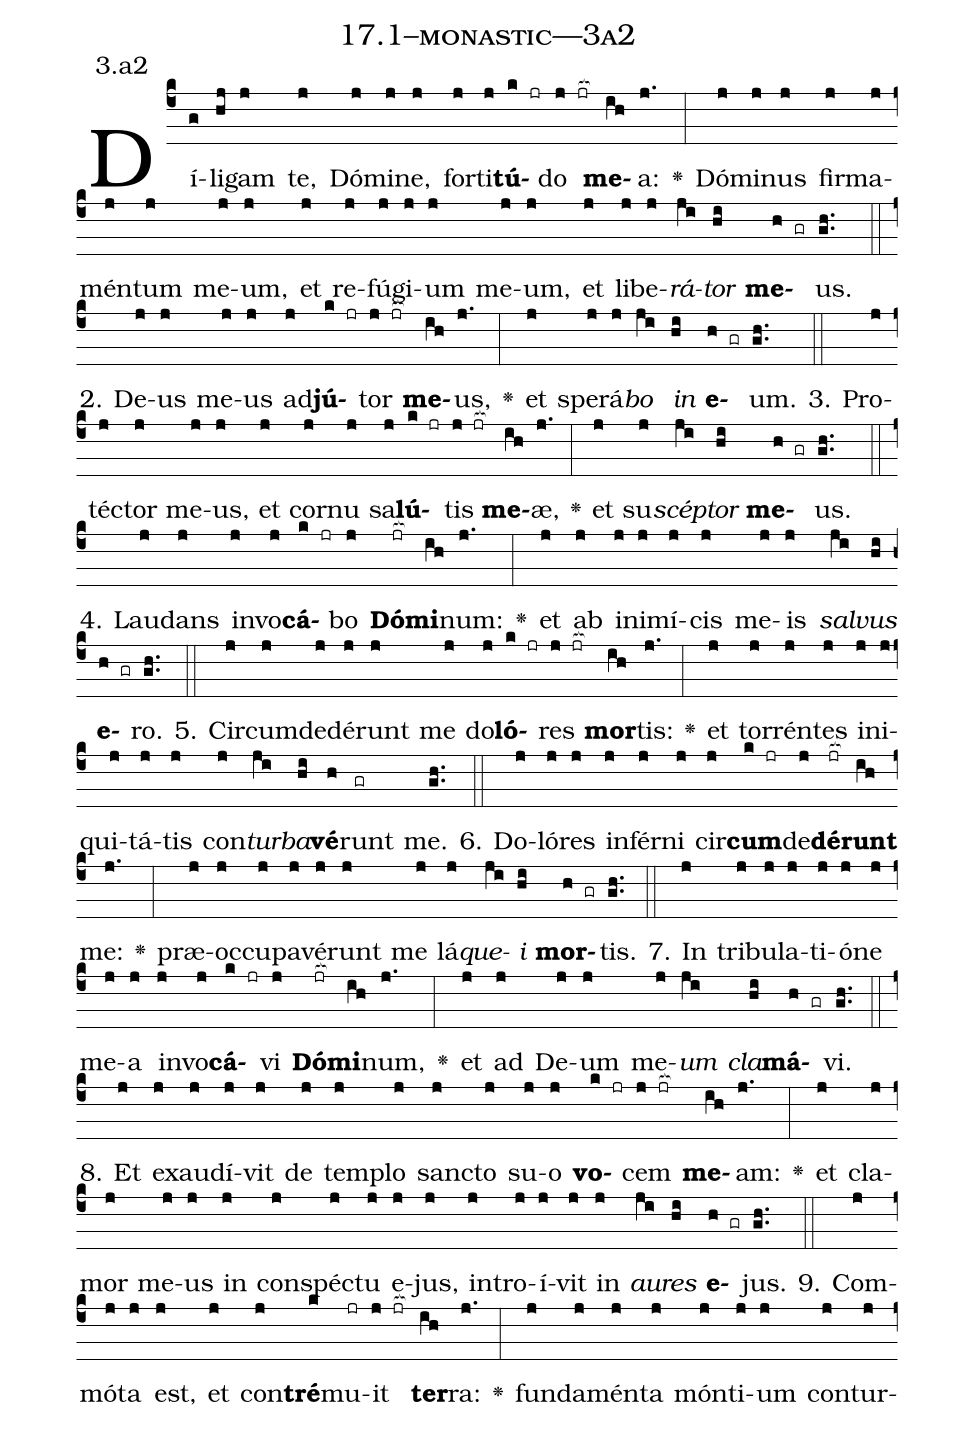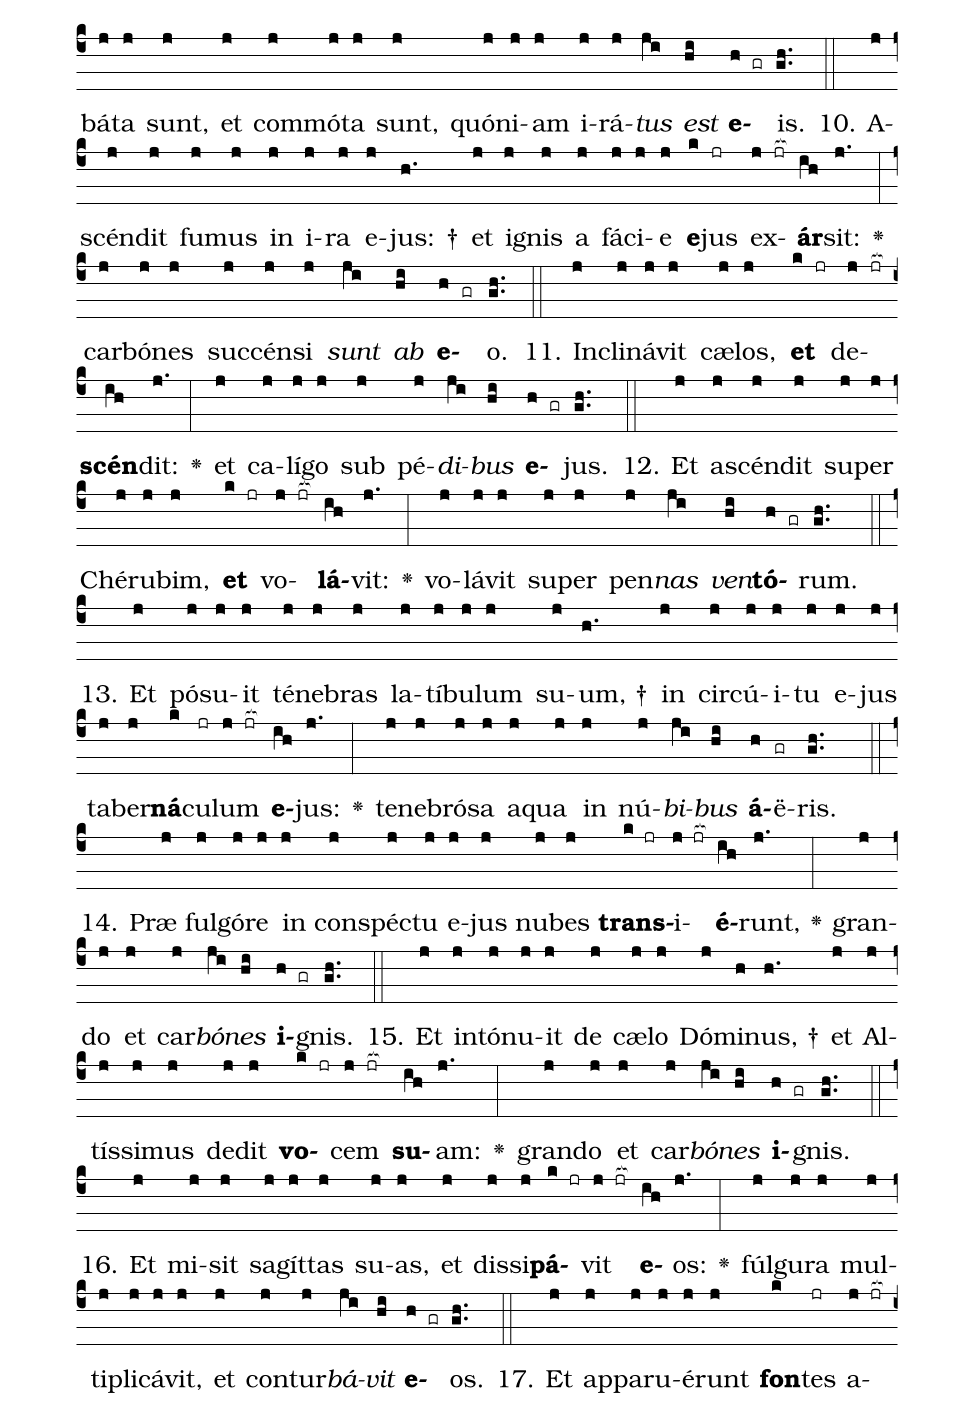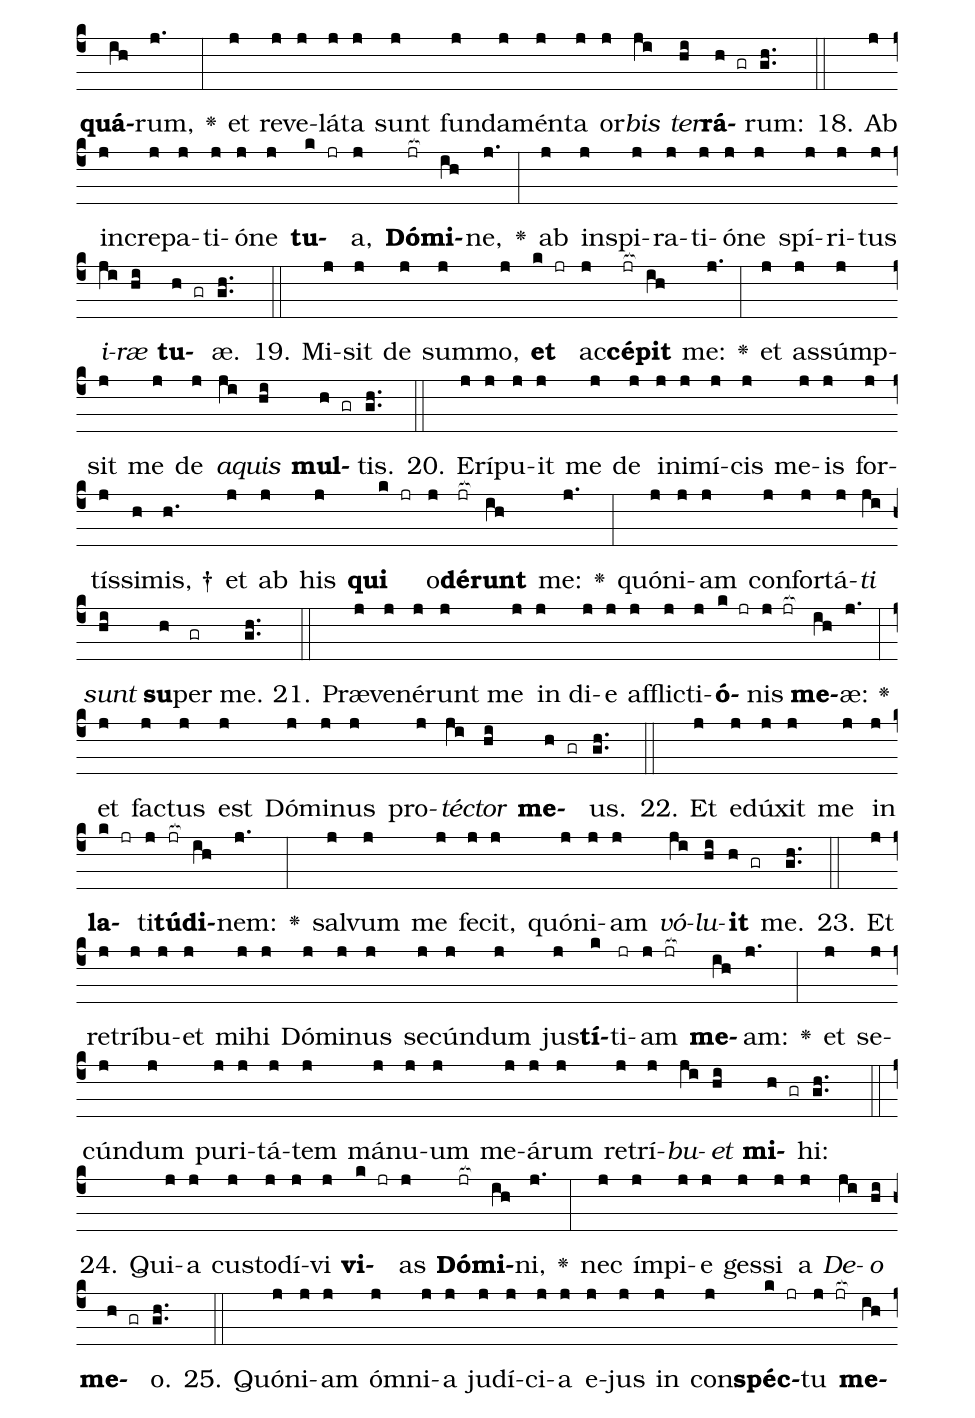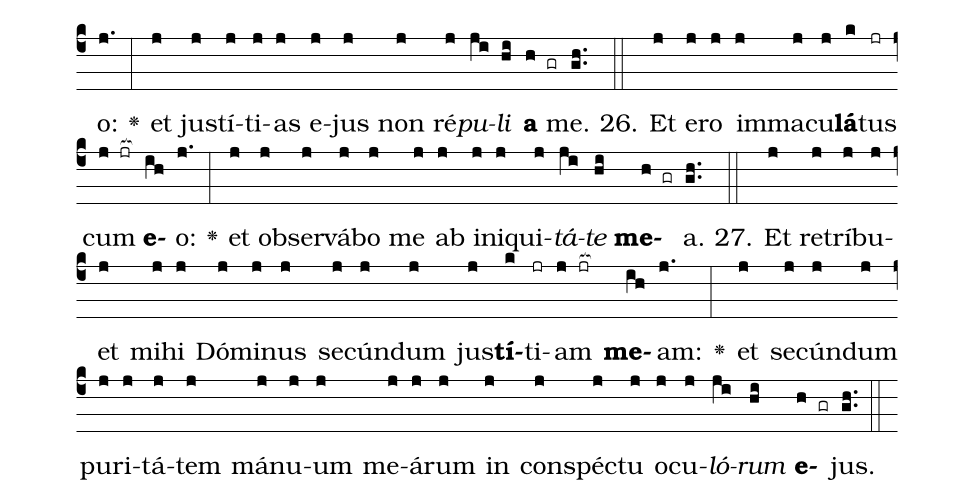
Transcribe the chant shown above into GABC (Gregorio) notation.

name: 17.1--monastic---3a2;
annotation: 3.a2;
%%
(c4)Dí(g)li(hj)gam(j) te,(j) Dó(j)mi(j)ne,(j) for(j)ti(j)<b>tú</b>(k jr)do(j jr[ocb:1{]) <b>me</b>(ih[ocb:0}])a:(j.) <v>\greheightstar</v>(:) Dó(j)mi(j)nus(j) fir(j)ma(j)mén(j)tum(j) me(j)um,(j) et(j) re(j)fú(j)gi(j)um(j) me(j)um,(j) et(j) li(j)be(j)<i>rá</i>(ji)<i>tor</i>(hi) <b>me</b>(h gr)us.(gh..) (::)
2. De(j)us(j) me(j)us(j) ad(j)<b>jú</b>(k jr)tor(j jr[ocb:1{]) <b>me</b>(ih[ocb:0}])us,(j.) <v>\greheightstar</v>(:) et(j) spe(j)rá(j)<i>bo</i>(ji) <i>in</i>(hi) <b>e</b>(h gr)um.(gh..) (::)
3. Pro(j)téc(j)tor(j) me(j)us,(j) et(j) cor(j)nu(j) sa(j)<b>lú</b>(k jr)tis(j jr[ocb:1{]) <b>me</b>(ih[ocb:0}])æ,(j.) <v>\greheightstar</v>(:) et(j) su(j)<i>scép</i>(ji)<i>tor</i>(hi) <b>me</b>(h gr)us.(gh..) (::)
4. Lau(j)dans(j) in(j)vo(j)<b>cá</b>(k jr)bo(j) <b>Dó</b>(jr[ocb:1{])<b>mi</b>(ih[ocb:0}])num:(j.) <v>\greheightstar</v>(:) et(j) ab(j) in(j)i(j)mí(j)cis(j) me(j)is(j) <i>sal</i>(ji)<i>vus</i>(hi) <b>e</b>(h gr)ro.(gh..) (::)
5. Cir(j)cum(j)de(j)dé(j)runt(j) me(j) do(j)<b>ló</b>(k jr)res(j jr[ocb:1{]) <b>mor</b>(ih[ocb:0}])tis:(j.) <v>\greheightstar</v>(:) et(j) tor(j)rén(j)tes(j) in(j)i(j)qui(j)tá(j)tis(j) con(j)<i>tur</i>(ji)<i>ba</i>(hi)<b>vé</b>(h)runt(gr) me.(gh..) (::)
6. Do(j)ló(j)res(j) in(j)fér(j)ni(j) cir(j)<b>cum</b>(k jr)de(j)<b>dé</b>(jr[ocb:1{])<b>runt</b>(ih[ocb:0}]) me:(j.) <v>\greheightstar</v>(:) præ(j)oc(j)cu(j)pa(j)vé(j)runt(j) me(j) lá(j)<i>que</i>(ji)<i>i</i>(hi) <b>mor</b>(h gr)tis.(gh..) (::)
7. In(j) tri(j)bu(j)la(j)ti(j)ó(j)ne(j) me(j)a(j) in(j)vo(j)<b>cá</b>(k jr)vi(j) <b>Dó</b>(jr[ocb:1{])<b>mi</b>(ih[ocb:0}])num,(j.) <v>\greheightstar</v>(:) et(j) ad(j) De(j)um(j) me(j)<i>um</i>(ji) <i>cla</i>(hi)<b>má</b>(h gr)vi.(gh..) (::)
8. Et(j) ex(j)au(j)dí(j)vit(j) de(j) tem(j)plo(j) sanc(j)to(j) su(j)o(j) <b>vo</b>(k jr)cem(j jr[ocb:1{]) <b>me</b>(ih[ocb:0}])am:(j.) <v>\greheightstar</v>(:) et(j) cla(j)mor(j) me(j)us(j) in(j) con(j)spéc(j)tu(j) e(j)jus,(j) in(j)tro(j)í(j)vit(j) in(j) <i>au</i>(ji)<i>res</i>(hi) <b>e</b>(h gr)jus.(gh..) (::)
9. Com(j)mó(j)ta(j) est,(j) et(j) con(j)<b>tré</b>(k)mu(jr)it(j jr[ocb:1{]) <b>ter</b>(ih[ocb:0}])ra:(j.) <v>\greheightstar</v>(:) fun(j)da(j)mén(j)ta(j) món(j)ti(j)um(j) con(j)tur(j)bá(j)ta(j) sunt,(j) et(j) com(j)mó(j)ta(j) sunt,(j) quón(j)i(j)am(j) i(j)rá(j)<i>tus</i>(ji) <i>est</i>(hi) <b>e</b>(h gr)is.(gh..) (::)
10. A(j)scén(j)dit(j) fu(j)mus(j) in(j) i(j)ra(j) e(j)jus: †(h.) et(j) i(j)gnis(j) a(j) fá(j)ci(j)e(j) <b>e</b>(k)jus(jr) ex(j jr[ocb:1{])<b>ár</b>(ih[ocb:0}])sit:(j.) <v>\greheightstar</v>(:) car(j)bó(j)nes(j) suc(j)cén(j)si(j) <i>sunt</i>(ji) <i>ab</i>(hi) <b>e</b>(h gr)o.(gh..) (::)
11. In(j)cli(j)ná(j)vit(j) cæ(j)los,(j) <b>et</b>(k jr) de(j jr[ocb:1{])<b>scén</b>(ih[ocb:0}])dit:(j.) <v>\greheightstar</v>(:) et(j) ca(j)lí(j)go(j) sub(j) pé(j)<i>di</i>(ji)<i>bus</i>(hi) <b>e</b>(h gr)jus.(gh..) (::)
12. Et(j) a(j)scén(j)dit(j) su(j)per(j) Ché(j)ru(j)bim,(j) <b>et</b>(k jr) vo(j jr[ocb:1{])<b>lá</b>(ih[ocb:0}])vit:(j.) <v>\greheightstar</v>(:) vo(j)lá(j)vit(j) su(j)per(j) pen(j)<i>nas</i>(ji) <i>ven</i>(hi)<b>tó</b>(h gr)rum.(gh..) (::)
13. Et(j) pó(j)su(j)it(j) té(j)ne(j)bras(j) la(j)tí(j)bu(j)lum(j) su(j)um, †(h.) in(j) cir(j)cú(j)i(j)tu(j) e(j)jus(j) ta(j)ber(j)<b>ná</b>(k)cu(jr)lum(j jr[ocb:1{]) <b>e</b>(ih[ocb:0}])jus:(j.) <v>\greheightstar</v>(:) te(j)ne(j)bró(j)sa(j) a(j)qua(j) in(j) nú(j)<i>bi</i>(ji)<i>bus</i>(hi) <b>á</b>(h)ë(gr)ris.(gh..) (::)
14. Præ(j) ful(j)gó(j)re(j) in(j) con(j)spéc(j)tu(j) e(j)jus(j) nu(j)bes(j) <b>trans</b>(k jr)i(j jr[ocb:1{])<b>é</b>(ih[ocb:0}])runt,(j.) <v>\greheightstar</v>(:) gran(j)do(j) et(j) car(j)<i>bó</i>(ji)<i>nes</i>(hi) <b>i</b>(h gr)gnis.(gh..) (::)
15. Et(j) in(j)tó(j)nu(j)it(j) de(j) cæ(j)lo(j) Dó(j)mi(h)nus, †(h.) et(j) Al(j)tís(j)si(j)mus(j) de(j)dit(j) <b>vo</b>(k jr)cem(j jr[ocb:1{]) <b>su</b>(ih[ocb:0}])am:(j.) <v>\greheightstar</v>(:) gran(j)do(j) et(j) car(j)<i>bó</i>(ji)<i>nes</i>(hi) <b>i</b>(h gr)gnis.(gh..) (::)
16. Et(j) mi(j)sit(j) sa(j)gít(j)tas(j) su(j)as,(j) et(j) dis(j)si(j)<b>pá</b>(k jr)vit(j jr[ocb:1{]) <b>e</b>(ih[ocb:0}])os:(j.) <v>\greheightstar</v>(:) fúl(j)gu(j)ra(j) mul(j)ti(j)pli(j)cá(j)vit,(j) et(j) con(j)tur(j)<i>bá</i>(ji)<i>vit</i>(hi) <b>e</b>(h gr)os.(gh..) (::)
17. Et(j) ap(j)pa(j)ru(j)é(j)runt(j) <b>fon</b>(k)tes(jr) a(j jr[ocb:1{])<b>quá</b>(ih[ocb:0}])rum,(j.) <v>\greheightstar</v>(:) et(j) re(j)ve(j)lá(j)ta(j) sunt(j) fun(j)da(j)mén(j)ta(j) or(j)<i>bis</i>(ji) <i>ter</i>(hi)<b>rá</b>(h gr)rum:(gh..) (::)
18. Ab(j) in(j)cre(j)pa(j)ti(j)ó(j)ne(j) <b>tu</b>(k jr)a,(j) <b>Dó</b>(jr[ocb:1{])<b>mi</b>(ih[ocb:0}])ne,(j.) <v>\greheightstar</v>(:) ab(j) in(j)spi(j)ra(j)ti(j)ó(j)ne(j) spí(j)ri(j)tus(j) <i>i</i>(ji)<i>ræ</i>(hi) <b>tu</b>(h gr)æ.(gh..) (::)
19. Mi(j)sit(j) de(j) sum(j)mo,(j) <b>et</b>(k jr) ac(j)<b>cé</b>(jr[ocb:1{])<b>pit</b>(ih[ocb:0}]) me:(j.) <v>\greheightstar</v>(:) et(j) as(j)súmp(j)sit(j) me(j) de(j) <i>a</i>(ji)<i>quis</i>(hi) <b>mul</b>(h gr)tis.(gh..) (::)
20. E(j)rí(j)pu(j)it(j) me(j) de(j) in(j)i(j)mí(j)cis(j) me(j)is(j) for(j)tís(j)si(h)mis, †(h.) et(j) ab(j) his(j) <b>qui</b>(k jr) o(j)<b>dé</b>(jr[ocb:1{])<b>runt</b>(ih[ocb:0}]) me:(j.) <v>\greheightstar</v>(:) quón(j)i(j)am(j) con(j)for(j)tá(j)<i>ti</i>(ji) <i>sunt</i>(hi) <b>su</b>(h)per(gr) me.(gh..) (::)
21. Præ(j)ve(j)né(j)runt(j) me(j) in(j) di(j)e(j) af(j)flic(j)ti(j)<b>ó</b>(k jr)nis(j jr[ocb:1{]) <b>me</b>(ih[ocb:0}])æ:(j.) <v>\greheightstar</v>(:) et(j) fac(j)tus(j) est(j) Dó(j)mi(j)nus(j) pro(j)<i>téc</i>(ji)<i>tor</i>(hi) <b>me</b>(h gr)us.(gh..) (::)
22. Et(j) e(j)dú(j)xit(j) me(j) in(j) <b>la</b>(k jr)ti(j)<b>tú</b>(jr[ocb:1{])<b>di</b>(ih[ocb:0}])nem:(j.) <v>\greheightstar</v>(:) sal(j)vum(j) me(j) fe(j)cit,(j) quón(j)i(j)am(j) <i>vó</i>(ji)<i>lu</i>(hi)<b>it</b>(h gr) me.(gh..) (::)
23. Et(j) re(j)trí(j)bu(j)et(j) mi(j)hi(j) Dó(j)mi(j)nus(j) se(j)cún(j)dum(j) jus(j)<b>tí</b>(k)ti(jr)am(j jr[ocb:1{]) <b>me</b>(ih[ocb:0}])am:(j.) <v>\greheightstar</v>(:) et(j) se(j)cún(j)dum(j) pu(j)ri(j)tá(j)tem(j) má(j)nu(j)um(j) me(j)á(j)rum(j) re(j)trí(j)<i>bu</i>(ji)<i>et</i>(hi) <b>mi</b>(h gr)hi:(gh..) (::)
24. Qui(j)a(j) cus(j)to(j)dí(j)vi(j) <b>vi</b>(k jr)as(j) <b>Dó</b>(jr[ocb:1{])<b>mi</b>(ih[ocb:0}])ni,(j.) <v>\greheightstar</v>(:) nec(j) ím(j)pi(j)e(j) ges(j)si(j) a(j) <i>De</i>(ji)<i>o</i>(hi) <b>me</b>(h gr)o.(gh..) (::)
25. Quón(j)i(j)am(j) óm(j)ni(j)a(j) ju(j)dí(j)ci(j)a(j) e(j)jus(j) in(j) con(j)<b>spéc</b>(k jr)tu(j jr[ocb:1{]) <b>me</b>(ih[ocb:0}])o:(j.) <v>\greheightstar</v>(:) et(j) jus(j)tí(j)ti(j)as(j) e(j)jus(j) non(j) ré(j)<i>pu</i>(ji)<i>li</i>(hi) <b>a</b>(h gr) me.(gh..) (::)
26. Et(j) e(j)ro(j) im(j)ma(j)cu(j)<b>lá</b>(k)tus(jr) cum(j jr[ocb:1{]) <b>e</b>(ih[ocb:0}])o:(j.) <v>\greheightstar</v>(:) et(j) ob(j)ser(j)vá(j)bo(j) me(j) ab(j) in(j)i(j)qui(j)<i>tá</i>(ji)<i>te</i>(hi) <b>me</b>(h gr)a.(gh..) (::)
27. Et(j) re(j)trí(j)bu(j)et(j) mi(j)hi(j) Dó(j)mi(j)nus(j) se(j)cún(j)dum(j) jus(j)<b>tí</b>(k)ti(jr)am(j jr[ocb:1{]) <b>me</b>(ih[ocb:0}])am:(j.) <v>\greheightstar</v>(:) et(j) se(j)cún(j)dum(j) pu(j)ri(j)tá(j)tem(j) má(j)nu(j)um(j) me(j)á(j)rum(j) in(j) con(j)spéc(j)tu(j) o(j)cu(j)<i>ló</i>(ji)<i>rum</i>(hi) <b>e</b>(h gr)jus.(gh..) (::)
